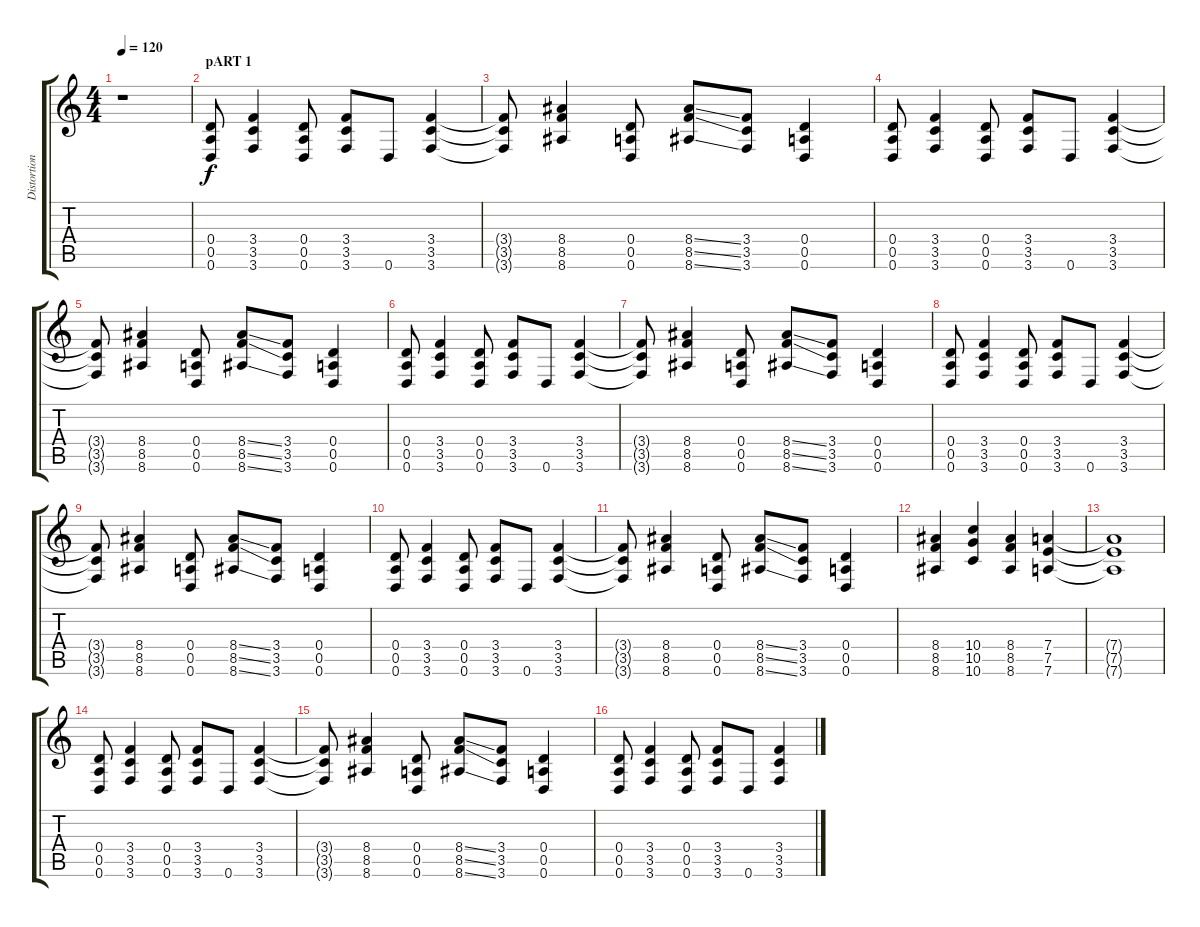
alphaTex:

\track ("Distortion 1" "Distortion") {instrument distortionguitar}
\staff {score tabs}
\tuning (E4 B3 G3 D3 A2 D2) {hide}
\ts (4 4)
\tempo 120
\clef g2
\ks c
r.1{dy f instrument distortionguitar} |
\section ("" "pART 1")
(0.4 0.5 0.6).8 (3.4 3.5 3.6).4 (0.4 0.5 0.6).8 (3.4 3.5 3.6).8 0.6.8 (3.4 3.5 3.6).4 |
(3.4{t} 3.5{t} 3.6{t}).8 (8.4 8.5 8.6).4 (0.4 0.5 0.6).8 (8.4{ss} 8.5{ss} 8.6{ss}).8 (3.4 3.5 3.6).8 (0.4 0.5 0.6).4 |
(0.4 0.5 0.6).8 (3.4 3.5 3.6).4 (0.4 0.5 0.6).8 (3.4 3.5 3.6).8 0.6.8 (3.4 3.5 3.6).4 |
(3.4{t} 3.5{t} 3.6{t}).8 (8.4 8.5 8.6).4 (0.4 0.5 0.6).8 (8.4{ss} 8.5{ss} 8.6{ss}).8 (3.4 3.5 3.6).8 (0.4 0.5 0.6).4 |
(0.4 0.5 0.6).8 (3.4 3.5 3.6).4 (0.4 0.5 0.6).8 (3.4 3.5 3.6).8 0.6.8 (3.4 3.5 3.6).4 |
(3.4{t} 3.5{t} 3.6{t}).8 (8.4 8.5 8.6).4 (0.4 0.5 0.6).8 (8.4{ss} 8.5{ss} 8.6{ss}).8 (3.4 3.5 3.6).8 (0.4 0.5 0.6).4 |
(0.4 0.5 0.6).8 (3.4 3.5 3.6).4 (0.4 0.5 0.6).8 (3.4 3.5 3.6).8 0.6.8 (3.4 3.5 3.6).4 |
(3.4{t} 3.5{t} 3.6{t}).8 (8.4 8.5 8.6).4 (0.4 0.5 0.6).8 (8.4{ss} 8.5{ss} 8.6{ss}).8 (3.4 3.5 3.6).8 (0.4 0.5 0.6).4 |
(0.4 0.5 0.6).8 (3.4 3.5 3.6).4 (0.4 0.5 0.6).8 (3.4 3.5 3.6).8 0.6.8 (3.4 3.5 3.6).4 |
(3.4{t} 3.5{t} 3.6{t}).8 (8.4 8.5 8.6).4 (0.4 0.5 0.6).8 (8.4{ss} 8.5{ss} 8.6{ss}).8 (3.4 3.5 3.6).8 (0.4 0.5 0.6).4 |
(8.4 8.5 8.6).4 (10.4 10.5 10.6).4 (8.4 8.5 8.6).4 (7.4 7.5 7.6).4 |
(7.4{t} 7.5{t} 7.6{t}).1 |
(0.4 0.5 0.6).8 (3.4 3.5 3.6).4 (0.4 0.5 0.6).8 (3.4 3.5 3.6).8 0.6.8 (3.4 3.5 3.6).4 |
(3.4{t} 3.5{t} 3.6{t}).8 (8.4 8.5 8.6).4 (0.4 0.5 0.6).8 (8.4{ss} 8.5{ss} 8.6{ss}).8 (3.4 3.5 3.6).8 (0.4 0.5 0.6).4 |
(0.4 0.5 0.6).8 (3.4 3.5 3.6).4 (0.4 0.5 0.6).8 (3.4 3.5 3.6).8 0.6.8 (3.4 3.5 3.6).4
